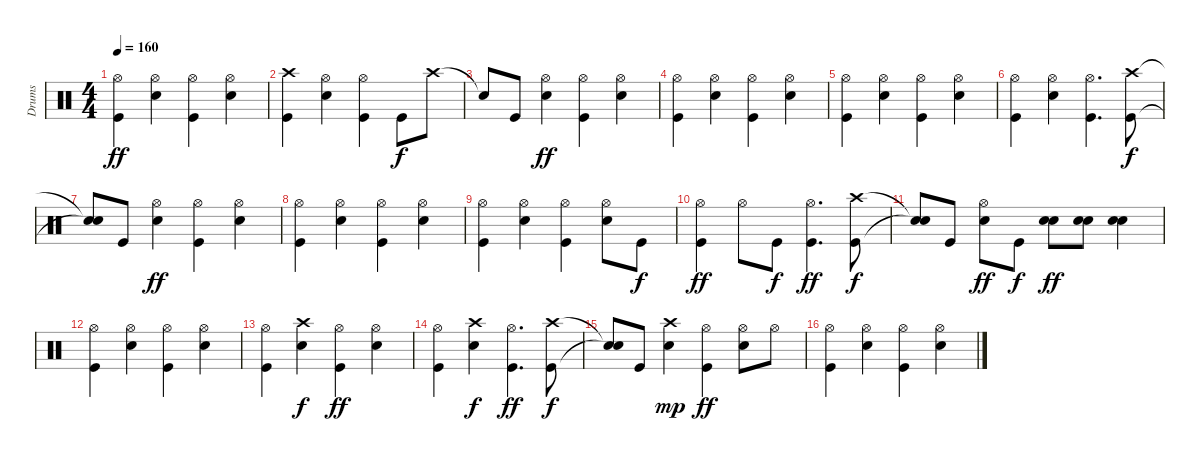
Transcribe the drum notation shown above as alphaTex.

\track ("Drums" "Drums") {instrument percussion}
\staff {score}
\articulation defaults
\ts (4 4)
\tempo 160
\clef neutral
\ks c
("Hi-Hat (open)" "Kick (hit)").4{dy ff} ("Hi-Hat (open)" "Snare (hit) 2").4 ("Hi-Hat (open)" "Kick (hit)").4 ("Hi-Hat (open)" "Snare (hit) 2").4 |
("Crash high (hit)" "Kick (hit)").4 ("Hi-Hat (open)" "Snare (hit) 2").4 ("Hi-Hat (open)" "Kick (hit)").4 "Kick (hit)".8{dy f} "Crash high (hit)".8 |
"Snare (hit)"{t}.8 "Kick (hit)".8 ("Hi-Hat (open)" "Snare (hit) 2").4{dy ff} ("Hi-Hat (open)" "Kick (hit)").4 ("Hi-Hat (open)" "Snare (hit) 2").4 |
("Hi-Hat (open)" "Kick (hit)").4 ("Hi-Hat (open)" "Snare (hit) 2").4 ("Hi-Hat (open)" "Kick (hit)").4 ("Hi-Hat (open)" "Snare (hit) 2").4 |
("Hi-Hat (open)" "Kick (hit)").4 ("Hi-Hat (open)" "Snare (hit) 2").4 ("Hi-Hat (open)" "Kick (hit)").4 ("Hi-Hat (open)" "Snare (hit) 2").4 |
("Hi-Hat (open)" "Kick (hit)").4 ("Hi-Hat (open)" "Snare (hit) 2").4 ("Hi-Hat (open)" "Kick (hit)").4{d} ("Crash high (hit)" "Kick (hit)").8{dy f} |
("Snare (hit)"{t} "Snare (hit)"{t}).8 "Kick (hit)".8 ("Hi-Hat (open)" "Snare (hit) 2").4{dy ff} ("Hi-Hat (open)" "Kick (hit)").4 ("Hi-Hat (open)" "Snare (hit) 2").4 |
("Hi-Hat (open)" "Kick (hit)").4 ("Hi-Hat (open)" "Snare (hit) 2").4 ("Hi-Hat (open)" "Kick (hit)").4 ("Hi-Hat (open)" "Snare (hit) 2").4 |
("Hi-Hat (open)" "Kick (hit)").4 ("Hi-Hat (open)" "Snare (hit) 2").4 ("Hi-Hat (open)" "Kick (hit)").4 ("Hi-Hat (open)" "Snare (hit) 2").8 "Kick (hit)".8{dy f} |
("Hi-Hat (open)" "Kick (hit)").4{dy ff} "Hi-Hat (open)".8 "Kick (hit)".8{dy f} ("Hi-Hat (open)" "Kick (hit)").4{d dy ff} ("Crash high (hit)" "Kick (hit)").8{dy f} |
("Snare (hit)"{t} "Snare (hit)"{t}).8 "Kick (hit)".8 ("Hi-Hat (open)" "Snare (hit) 2").8{dy ff} "Kick (hit)".8{dy f} ("Snare (hit) 2" "Snare (hit) 2").8{dy ff} ("Snare (hit) 2" "Snare (hit) 2").8 ("Snare (hit) 2" "Snare (hit) 2").4 |
("Hi-Hat (open)" "Kick (hit)").4 ("Hi-Hat (open)" "Snare (hit) 2").4 ("Hi-Hat (open)" "Kick (hit)").4 ("Hi-Hat (open)" "Snare (hit) 2").4 |
("Hi-Hat (open)" "Kick (hit)").4 ("Crash high (hit)" "Snare (hit) 2").4{dy f} ("Hi-Hat (open)" "Kick (hit)").4{dy ff} ("Hi-Hat (open)" "Snare (hit) 2").4 |
("Hi-Hat (open)" "Kick (hit)").4 ("Crash high (hit)" "Snare (hit) 2").4{dy f} ("Hi-Hat (open)" "Kick (hit)").4{d dy ff} ("Crash high (hit)" "Kick (hit)").8{dy f} |
("Snare (hit)"{t} "Snare (hit)"{t}).8 "Kick (hit)".8 ("Crash high (hit)" "Snare (hit) 2").4{dy mp} ("Hi-Hat (open)" "Kick (hit)").4{dy ff} ("Hi-Hat (open)" "Snare (hit) 2").8 "Hi-Hat (open)".8 |
("Hi-Hat (open)" "Kick (hit)").4 ("Hi-Hat (open)" "Snare (hit) 2").4 ("Hi-Hat (open)" "Kick (hit)").4 ("Hi-Hat (open)" "Snare (hit) 2").4
